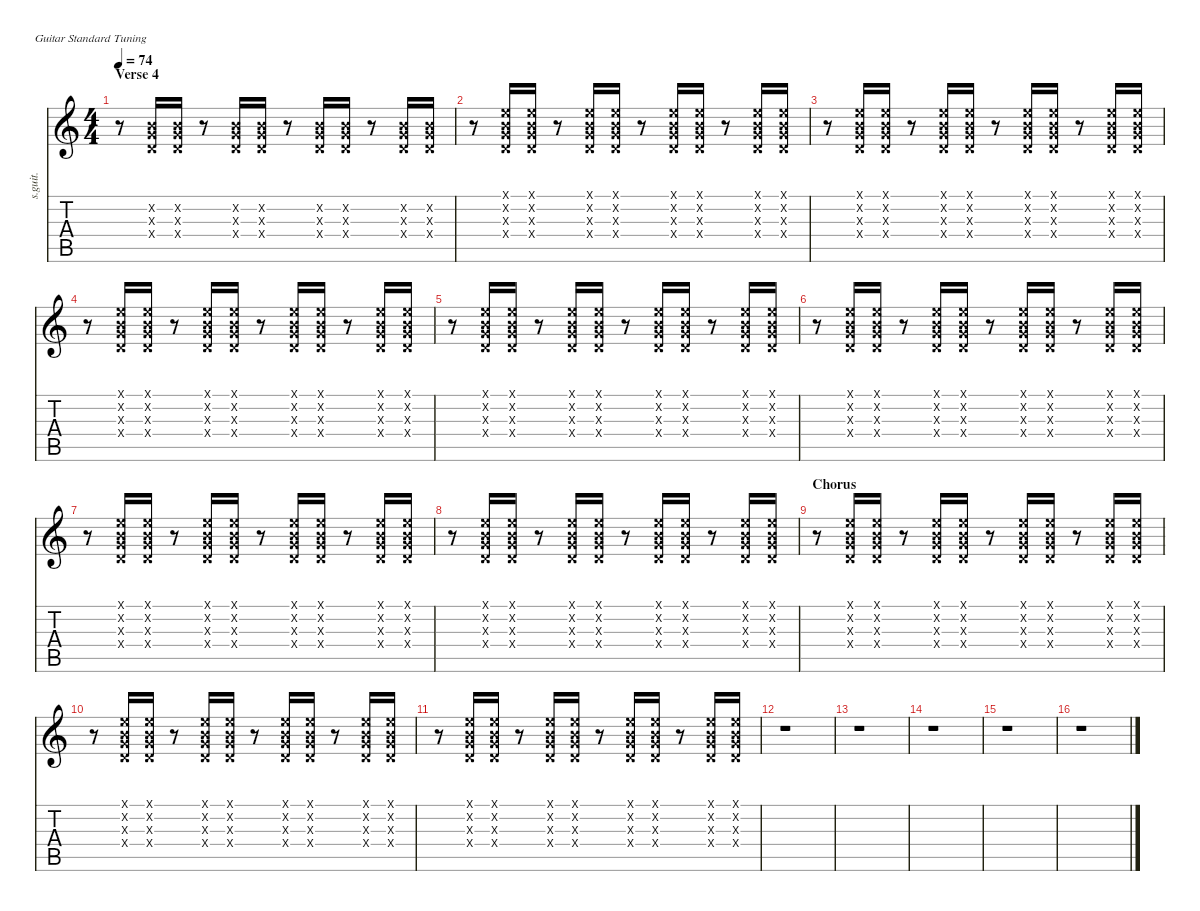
\defaultSystemsLayout 4
\hideDynamics
\bracketExtendMode nobrackets
\track ("Joe Walsh - Overdubs" "s.guit.") {instrument overdrivenguitar}
\staff {score tabs}
\tuning (E4 B3 G3 D3 A2 E2)
\ts (4 4)
\section ("" "Verse 4")
\tempo 74
\clef g2
\ks c
r.8{dy f} (0.2{x} 0.3{x} 0.4{x}).16{lyrics (0 "") lyrics (1 "") lyrics (2 "") lyrics (3 "") lyrics (4 "")} (0.2{x} 0.3{x} 0.4{x}).16{lyrics (0 "") lyrics (1 "") lyrics (2 "") lyrics (3 "") lyrics (4 "")} r.8 (0.2{x} 0.3{x} 0.4{x}).16{lyrics (0 "") lyrics (1 "") lyrics (2 "") lyrics (3 "") lyrics (4 "")} (0.2{x} 0.3{x} 0.4{x}).16{lyrics (0 "") lyrics (1 "") lyrics (2 "") lyrics (3 "") lyrics (4 "")} r.8 (0.2{x} 0.3{x} 0.4{x}).16{lyrics (0 "") lyrics (1 "") lyrics (2 "") lyrics (3 "") lyrics (4 "")} (0.2{x} 0.3{x} 0.4{x}).16{lyrics (0 "") lyrics (1 "") lyrics (2 "") lyrics (3 "") lyrics (4 "")} r.8 (0.2{x} 0.3{x} 0.4{x}).16{lyrics (0 "") lyrics (1 "") lyrics (2 "") lyrics (3 "") lyrics (4 "")} (0.2{x} 0.3{x} 0.4{x}).16{lyrics (0 "") lyrics (1 "") lyrics (2 "") lyrics (3 "") lyrics (4 "")} |
r.8 (0.1{x} 0.2{x} 0.3{x} 0.4{x}).16{lyrics (0 "") lyrics (1 "") lyrics (2 "") lyrics (3 "") lyrics (4 "")} (0.1{x} 0.2{x} 0.3{x} 0.4{x}).16{lyrics (0 "") lyrics (1 "") lyrics (2 "") lyrics (3 "") lyrics (4 "")} r.8 (0.1{x} 0.2{x} 0.3{x} 0.4{x}).16{lyrics (0 "") lyrics (1 "") lyrics (2 "") lyrics (3 "") lyrics (4 "")} (0.1{x} 0.2{x} 0.3{x} 0.4{x}).16{lyrics (0 "") lyrics (1 "") lyrics (2 "") lyrics (3 "") lyrics (4 "")} r.8 (0.1{x} 0.2{x} 0.3{x} 0.4{x}).16{lyrics (0 "") lyrics (1 "") lyrics (2 "") lyrics (3 "") lyrics (4 "")} (0.1{x} 0.2{x} 0.3{x} 0.4{x}).16{lyrics (0 "") lyrics (1 "") lyrics (2 "") lyrics (3 "") lyrics (4 "")} r.8 (0.1{x} 0.2{x} 0.3{x} 0.4{x}).16{lyrics (0 "") lyrics (1 "") lyrics (2 "") lyrics (3 "") lyrics (4 "")} (0.1{x} 0.2{x} 0.3{x} 0.4{x}).16{lyrics (0 "") lyrics (1 "") lyrics (2 "") lyrics (3 "") lyrics (4 "")} |
r.8 (0.1{x} 0.2{x} 0.3{x} 0.4{x}).16{lyrics (0 "") lyrics (1 "") lyrics (2 "") lyrics (3 "") lyrics (4 "")} (0.1{x} 0.2{x} 0.3{x} 0.4{x}).16{lyrics (0 "") lyrics (1 "") lyrics (2 "") lyrics (3 "") lyrics (4 "")} r.8 (0.1{x} 0.2{x} 0.3{x} 0.4{x}).16{lyrics (0 "") lyrics (1 "") lyrics (2 "") lyrics (3 "") lyrics (4 "")} (0.1{x} 0.2{x} 0.3{x} 0.4{x}).16{lyrics (0 "") lyrics (1 "") lyrics (2 "") lyrics (3 "") lyrics (4 "")} r.8 (0.1{x} 0.2{x} 0.3{x} 0.4{x}).16{lyrics (0 "") lyrics (1 "") lyrics (2 "") lyrics (3 "") lyrics (4 "")} (0.1{x} 0.2{x} 0.3{x} 0.4{x}).16{lyrics (0 "") lyrics (1 "") lyrics (2 "") lyrics (3 "") lyrics (4 "")} r.8 (0.1{x} 0.2{x} 0.3{x} 0.4{x}).16{lyrics (0 "") lyrics (1 "") lyrics (2 "") lyrics (3 "") lyrics (4 "")} (0.1{x} 0.2{x} 0.3{x} 0.4{x}).16{lyrics (0 "") lyrics (1 "") lyrics (2 "") lyrics (3 "") lyrics (4 "")} |
r.8 (0.1{x} 0.2{x} 0.3{x} 0.4{x}).16{lyrics (0 "") lyrics (1 "") lyrics (2 "") lyrics (3 "") lyrics (4 "")} (0.1{x} 0.2{x} 0.3{x} 0.4{x}).16{lyrics (0 "") lyrics (1 "") lyrics (2 "") lyrics (3 "") lyrics (4 "")} r.8 (0.1{x} 0.2{x} 0.3{x} 0.4{x}).16{lyrics (0 "") lyrics (1 "") lyrics (2 "") lyrics (3 "") lyrics (4 "")} (0.1{x} 0.2{x} 0.3{x} 0.4{x}).16{lyrics (0 "") lyrics (1 "") lyrics (2 "") lyrics (3 "") lyrics (4 "")} r.8 (0.1{x} 0.2{x} 0.3{x} 0.4{x}).16{lyrics (0 "") lyrics (1 "") lyrics (2 "") lyrics (3 "") lyrics (4 "")} (0.1{x} 0.2{x} 0.3{x} 0.4{x}).16{lyrics (0 "") lyrics (1 "") lyrics (2 "") lyrics (3 "") lyrics (4 "")} r.8 (0.1{x} 0.2{x} 0.3{x} 0.4{x}).16{lyrics (0 "") lyrics (1 "") lyrics (2 "") lyrics (3 "") lyrics (4 "")} (0.1{x} 0.2{x} 0.3{x} 0.4{x}).16{lyrics (0 "") lyrics (1 "") lyrics (2 "") lyrics (3 "") lyrics (4 "")} |
r.8 (0.1{x} 0.2{x} 0.3{x} 0.4{x}).16{lyrics (0 "") lyrics (1 "") lyrics (2 "") lyrics (3 "") lyrics (4 "")} (0.1{x} 0.2{x} 0.3{x} 0.4{x}).16{lyrics (0 "") lyrics (1 "") lyrics (2 "") lyrics (3 "") lyrics (4 "")} r.8 (0.1{x} 0.2{x} 0.3{x} 0.4{x}).16{lyrics (0 "") lyrics (1 "") lyrics (2 "") lyrics (3 "") lyrics (4 "")} (0.1{x} 0.2{x} 0.3{x} 0.4{x}).16{lyrics (0 "") lyrics (1 "") lyrics (2 "") lyrics (3 "") lyrics (4 "")} r.8 (0.1{x} 0.2{x} 0.3{x} 0.4{x}).16{lyrics (0 "") lyrics (1 "") lyrics (2 "") lyrics (3 "") lyrics (4 "")} (0.1{x} 0.2{x} 0.3{x} 0.4{x}).16{lyrics (0 "") lyrics (1 "") lyrics (2 "") lyrics (3 "") lyrics (4 "")} r.8 (0.1{x} 0.2{x} 0.3{x} 0.4{x}).16{lyrics (0 "") lyrics (1 "") lyrics (2 "") lyrics (3 "") lyrics (4 "")} (0.1{x} 0.2{x} 0.3{x} 0.4{x}).16{lyrics (0 "") lyrics (1 "") lyrics (2 "") lyrics (3 "") lyrics (4 "")} |
r.8 (0.1{x} 0.2{x} 0.3{x} 0.4{x}).16{lyrics (0 "") lyrics (1 "") lyrics (2 "") lyrics (3 "") lyrics (4 "")} (0.1{x} 0.2{x} 0.3{x} 0.4{x}).16{lyrics (0 "") lyrics (1 "") lyrics (2 "") lyrics (3 "") lyrics (4 "")} r.8 (0.1{x} 0.2{x} 0.3{x} 0.4{x}).16{lyrics (0 "") lyrics (1 "") lyrics (2 "") lyrics (3 "") lyrics (4 "")} (0.1{x} 0.2{x} 0.3{x} 0.4{x}).16{lyrics (0 "") lyrics (1 "") lyrics (2 "") lyrics (3 "") lyrics (4 "")} r.8 (0.1{x} 0.2{x} 0.3{x} 0.4{x}).16{lyrics (0 "") lyrics (1 "") lyrics (2 "") lyrics (3 "") lyrics (4 "")} (0.1{x} 0.2{x} 0.3{x} 0.4{x}).16{lyrics (0 "") lyrics (1 "") lyrics (2 "") lyrics (3 "") lyrics (4 "")} r.8 (0.1{x} 0.2{x} 0.3{x} 0.4{x}).16{lyrics (0 "") lyrics (1 "") lyrics (2 "") lyrics (3 "") lyrics (4 "")} (0.1{x} 0.2{x} 0.3{x} 0.4{x}).16{lyrics (0 "") lyrics (1 "") lyrics (2 "") lyrics (3 "") lyrics (4 "")} |
r.8 (0.1{x} 0.2{x} 0.3{x} 0.4{x}).16{lyrics (0 "") lyrics (1 "") lyrics (2 "") lyrics (3 "") lyrics (4 "")} (0.1{x} 0.2{x} 0.3{x} 0.4{x}).16{lyrics (0 "") lyrics (1 "") lyrics (2 "") lyrics (3 "") lyrics (4 "")} r.8 (0.1{x} 0.2{x} 0.3{x} 0.4{x}).16{lyrics (0 "") lyrics (1 "") lyrics (2 "") lyrics (3 "") lyrics (4 "")} (0.1{x} 0.2{x} 0.3{x} 0.4{x}).16{lyrics (0 "") lyrics (1 "") lyrics (2 "") lyrics (3 "") lyrics (4 "")} r.8 (0.1{x} 0.2{x} 0.3{x} 0.4{x}).16{lyrics (0 "") lyrics (1 "") lyrics (2 "") lyrics (3 "") lyrics (4 "")} (0.1{x} 0.2{x} 0.3{x} 0.4{x}).16{lyrics (0 "") lyrics (1 "") lyrics (2 "") lyrics (3 "") lyrics (4 "")} r.8 (0.1{x} 0.2{x} 0.3{x} 0.4{x}).16{lyrics (0 "") lyrics (1 "") lyrics (2 "") lyrics (3 "") lyrics (4 "")} (0.1{x} 0.2{x} 0.3{x} 0.4{x}).16{lyrics (0 "") lyrics (1 "") lyrics (2 "") lyrics (3 "") lyrics (4 "")} |
r.8 (0.1{x} 0.2{x} 0.3{x} 0.4{x}).16{lyrics (0 "") lyrics (1 "") lyrics (2 "") lyrics (3 "") lyrics (4 "")} (0.1{x} 0.2{x} 0.3{x} 0.4{x}).16{lyrics (0 "") lyrics (1 "") lyrics (2 "") lyrics (3 "") lyrics (4 "")} r.8 (0.1{x} 0.2{x} 0.3{x} 0.4{x}).16{lyrics (0 "") lyrics (1 "") lyrics (2 "") lyrics (3 "") lyrics (4 "")} (0.1{x} 0.2{x} 0.3{x} 0.4{x}).16{lyrics (0 "") lyrics (1 "") lyrics (2 "") lyrics (3 "") lyrics (4 "")} r.8 (0.1{x} 0.2{x} 0.3{x} 0.4{x}).16{lyrics (0 "") lyrics (1 "") lyrics (2 "") lyrics (3 "") lyrics (4 "")} (0.1{x} 0.2{x} 0.3{x} 0.4{x}).16{lyrics (0 "") lyrics (1 "") lyrics (2 "") lyrics (3 "") lyrics (4 "")} r.8 (0.1{x} 0.2{x} 0.3{x} 0.4{x}).16{lyrics (0 "") lyrics (1 "") lyrics (2 "") lyrics (3 "") lyrics (4 "")} (0.1{x} 0.2{x} 0.3{x} 0.4{x}).16{lyrics (0 "") lyrics (1 "") lyrics (2 "") lyrics (3 "") lyrics (4 "")} |
\section ("" "Chorus")
r.8 (0.1{x} 0.2{x} 0.3{x} 0.4{x}).16{lyrics (0 "") lyrics (1 "") lyrics (2 "") lyrics (3 "") lyrics (4 "")} (0.1{x} 0.2{x} 0.3{x} 0.4{x}).16{lyrics (0 "") lyrics (1 "") lyrics (2 "") lyrics (3 "") lyrics (4 "")} r.8 (0.1{x} 0.2{x} 0.3{x} 0.4{x}).16{lyrics (0 "") lyrics (1 "") lyrics (2 "") lyrics (3 "") lyrics (4 "")} (0.1{x} 0.2{x} 0.3{x} 0.4{x}).16{lyrics (0 "") lyrics (1 "") lyrics (2 "") lyrics (3 "") lyrics (4 "")} r.8 (0.1{x} 0.2{x} 0.3{x} 0.4{x}).16{lyrics (0 "") lyrics (1 "") lyrics (2 "") lyrics (3 "") lyrics (4 "")} (0.1{x} 0.2{x} 0.3{x} 0.4{x}).16{lyrics (0 "") lyrics (1 "") lyrics (2 "") lyrics (3 "") lyrics (4 "")} r.8 (0.1{x} 0.2{x} 0.3{x} 0.4{x}).16{lyrics (0 "") lyrics (1 "") lyrics (2 "") lyrics (3 "") lyrics (4 "")} (0.1{x} 0.2{x} 0.3{x} 0.4{x}).16{lyrics (0 "") lyrics (1 "") lyrics (2 "") lyrics (3 "") lyrics (4 "")} |
r.8 (0.1{x} 0.2{x} 0.3{x} 0.4{x}).16{lyrics (0 "") lyrics (1 "") lyrics (2 "") lyrics (3 "") lyrics (4 "")} (0.1{x} 0.2{x} 0.3{x} 0.4{x}).16{lyrics (0 "") lyrics (1 "") lyrics (2 "") lyrics (3 "") lyrics (4 "")} r.8 (0.1{x} 0.2{x} 0.3{x} 0.4{x}).16{lyrics (0 "") lyrics (1 "") lyrics (2 "") lyrics (3 "") lyrics (4 "")} (0.1{x} 0.2{x} 0.3{x} 0.4{x}).16{lyrics (0 "") lyrics (1 "") lyrics (2 "") lyrics (3 "") lyrics (4 "")} r.8 (0.1{x} 0.2{x} 0.3{x} 0.4{x}).16{lyrics (0 "") lyrics (1 "") lyrics (2 "") lyrics (3 "") lyrics (4 "")} (0.1{x} 0.2{x} 0.3{x} 0.4{x}).16{lyrics (0 "") lyrics (1 "") lyrics (2 "") lyrics (3 "") lyrics (4 "")} r.8 (0.1{x} 0.2{x} 0.3{x} 0.4{x}).16{lyrics (0 "") lyrics (1 "") lyrics (2 "") lyrics (3 "") lyrics (4 "")} (0.1{x} 0.2{x} 0.3{x} 0.4{x}).16{lyrics (0 "") lyrics (1 "") lyrics (2 "") lyrics (3 "") lyrics (4 "")} |
r.8 (0.1{x} 0.2{x} 0.3{x} 0.4{x}).16{lyrics (0 "") lyrics (1 "") lyrics (2 "") lyrics (3 "") lyrics (4 "")} (0.1{x} 0.2{x} 0.3{x} 0.4{x}).16{lyrics (0 "") lyrics (1 "") lyrics (2 "") lyrics (3 "") lyrics (4 "")} r.8 (0.1{x} 0.2{x} 0.3{x} 0.4{x}).16{lyrics (0 "") lyrics (1 "") lyrics (2 "") lyrics (3 "") lyrics (4 "")} (0.1{x} 0.2{x} 0.3{x} 0.4{x}).16{lyrics (0 "") lyrics (1 "") lyrics (2 "") lyrics (3 "") lyrics (4 "")} r.8 (0.1{x} 0.2{x} 0.3{x} 0.4{x}).16{lyrics (0 "") lyrics (1 "") lyrics (2 "") lyrics (3 "") lyrics (4 "")} (0.1{x} 0.2{x} 0.3{x} 0.4{x}).16{lyrics (0 "") lyrics (1 "") lyrics (2 "") lyrics (3 "") lyrics (4 "")} r.8 (0.1{x} 0.2{x} 0.3{x} 0.4{x}).16{lyrics (0 "") lyrics (1 "") lyrics (2 "") lyrics (3 "") lyrics (4 "")} (0.1{x} 0.2{x} 0.3{x} 0.4{x}).16{lyrics (0 "") lyrics (1 "") lyrics (2 "") lyrics (3 "") lyrics (4 "")} |
r.1 |
r.1 |
r.1 |
r.1 |
r.1
